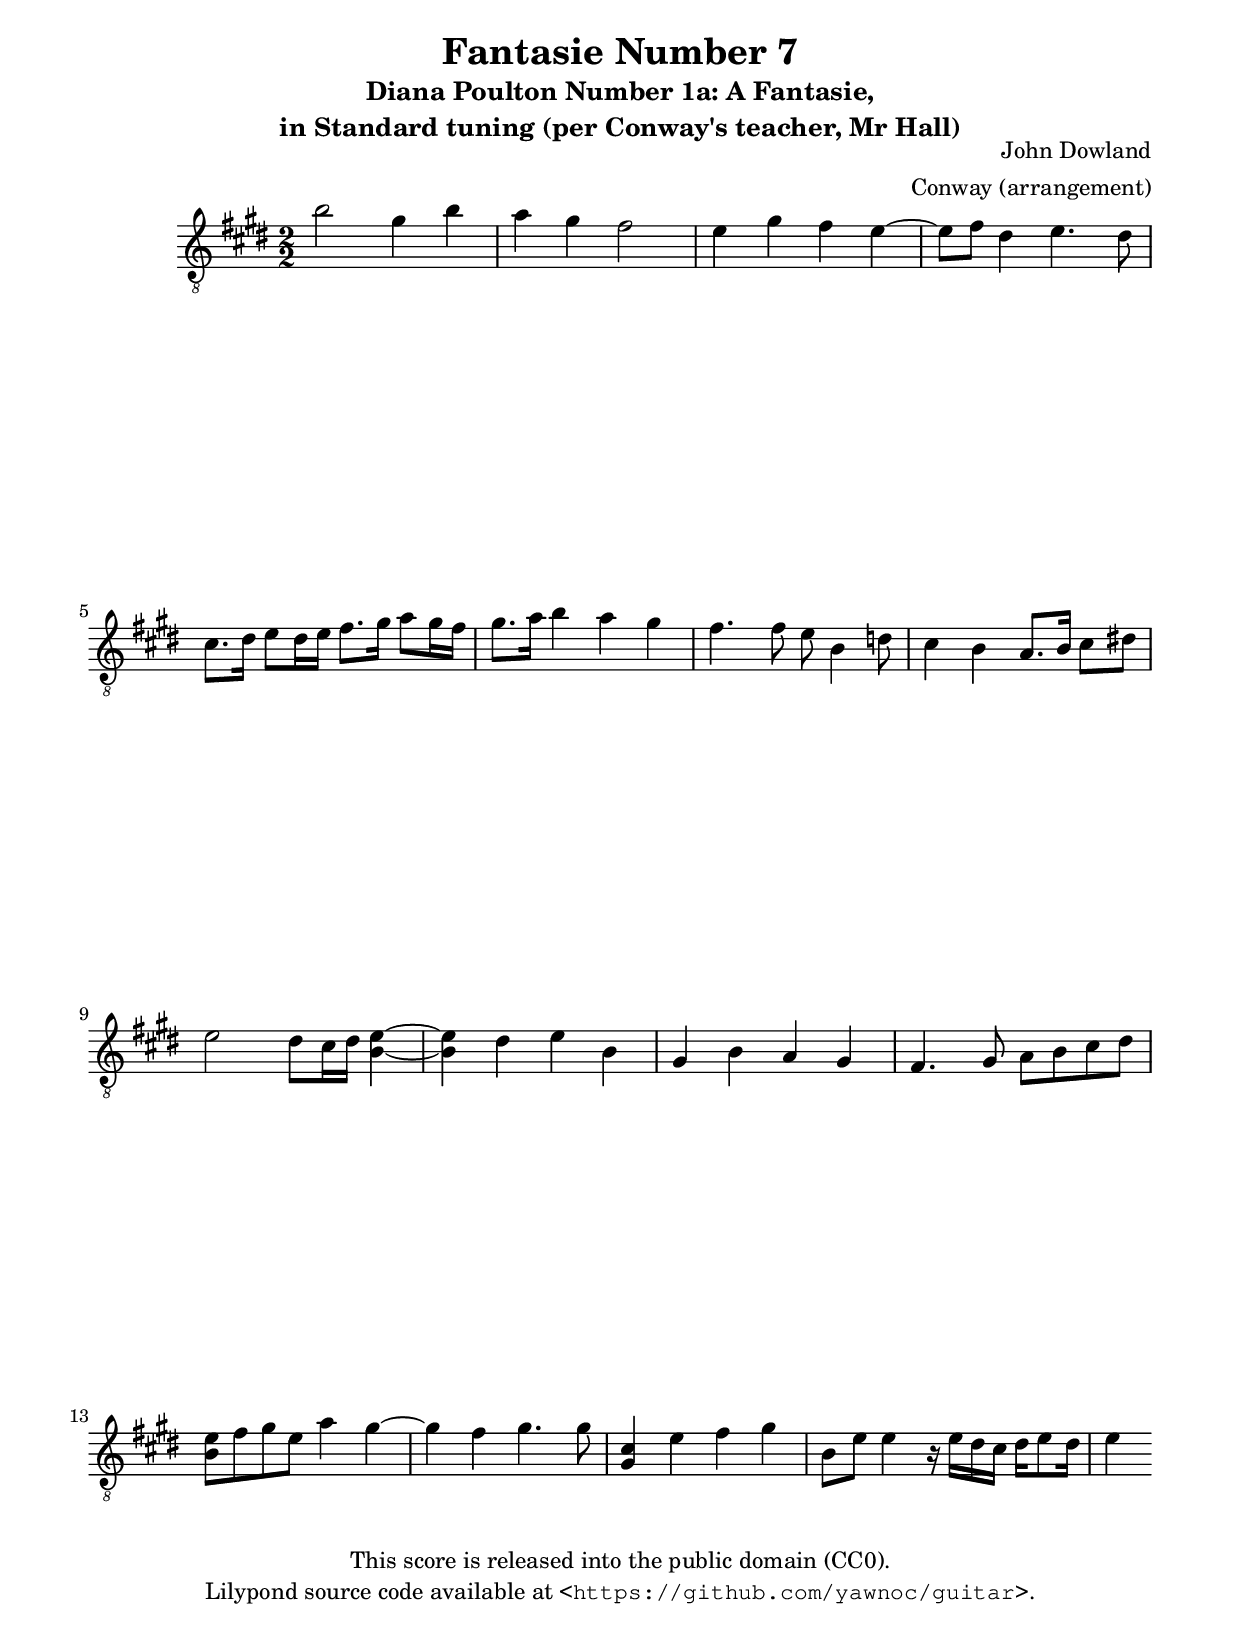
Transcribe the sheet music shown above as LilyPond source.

\version "2.18.2"


%%%%%%%%%%%%%%%%%%%%%%%%%%%%%%%%%%%%%%%%%%%%%%%%%%%%%%%%%%%%%%%%
% General
%%%%%%%%%%%%%%%%%%%%%%%%%%%%%%%%%%%%%%%%%%%%%%%%%%%%%%%%%%%%%%%%

\paper {
  top-margin = 1.5\cm
  left-margin = 1.5\cm
  right-margin = 1.5\cm
  bottom-margin = 1.5\cm
  ragged-last-bottom = ##f
  footnote-separator-markup = \markup { \vspace #1.5 }
}

globalSettings = {
  \accidentalStyle modern
  \compressFullBarRests
  \mergeDifferentlyHeadedOn
  \mergeDifferentlyDottedOn
  \numericTimeSignature
  \pointAndClickOff
  \override TextScript.extra-offset = #'(0 . 0.7)
  \override Score.FootnoteItem.annotation-line = ##f
}

origin-url = "https://github.com/yawnoc/guitar"

\header {
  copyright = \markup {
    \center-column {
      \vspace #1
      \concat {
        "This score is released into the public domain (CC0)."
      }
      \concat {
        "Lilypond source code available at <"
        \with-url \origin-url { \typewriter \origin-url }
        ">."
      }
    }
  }
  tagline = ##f
}

triplet = #(define-music-function
  (parser location music) (ly:music?)
  #{
    \tuplet 3/2 { $music }
  #}
)

tripletDuple = #(define-music-function
  (parser location music) (ly:music?)
  #{
    \tuplet 6/4 { $music }
  #}
)

overrideBeamedStemLengths = #(define-scheme-function
  (parser location lengths) (list?)
  #{
    \override Stem.details.beamed-lengths = $lengths
  #}
)
revertBeamedStemLengths = { \revert Stem.details.beamed-lengths }

overrideBeamVerticalPositions = #(define-scheme-function
  (parser location positions) (pair?)
  #{
    \override Beam.positions = $positions
  #}
)

%%%%%%%%%%%%%%%%%%%%%%%%%%%%%%%%%%%%%%%%%%%%%%%%%%%%%%%%%%%%%%%%
% Semantic bar lines
%%%%%%%%%%%%%%%%%%%%%%%%%%%%%%%%%%%%%%%%%%%%%%%%%%%%%%%%%%%%%%%%

barLineGoto = { \bar "||" }
barLineKeyChange = { \bar "||" }
barLineEnd = { \bar "|." }

%%%%%%%%%%%%%%%%%%%%%%%%%%%%%%%%%%%%%%%%%%%%%%%%%%%%%%%%%%%%%%%%
% Guitar notation
%%%%%%%%%%%%%%%%%%%%%%%%%%%%%%%%%%%%%%%%%%%%%%%%%%%%%%%%%%%%%%%%

stringNumbersAbove = { \set stringNumberOrientations = #'(up) }
stringNumbersBelow = { \set stringNumberOrientations = #'(down) }

fingeringAbove = { \set fingeringOrientations = #'(up) }
fingeringBelow = { \set fingeringOrientations = #'(down) }
fingeringAleft = { \set fingeringOrientations = #'(left) }
fingeringAright = { \set fingeringOrientations = #'(right) }

startGraceMusic = {
  <>(
  \override Fingering.font-size = -6
}
stopGraceMusic = {
  \revert Fingering.font-size
  <>)
}

overrideHorizontalShift = #(define-scheme-function
  (parser location distance) (number?)
  #{
    \override NoteColumn.force-hshift = $distance
  #}
)
revertHorizontalShift = { \revert NoteColumn.force-hshift }

barreSpan = #(define-music-function
  (parser location label offsetPair music)
  (string? (pair? (cons 0 0)) ly:music?)
  (let
    (
      (elements (extract-named-music music '(NoteEvent EventChord)))
    )
    (if
      (pair? elements)
      (let
        (
          (first-element (first elements))
          (last-element (last elements))
        )
        (set!
          (ly:music-property first-element 'articulations)
          (cons
            (make-music 'TextSpanEvent 'span-direction -1)
            (ly:music-property first-element 'articulations)
          )
        )
        (set!
          (ly:music-property last-element 'articulations)
          (cons
            (make-music 'TextSpanEvent 'span-direction 1)
            (ly:music-property last-element 'articulations)
          )
        )
      )
    )
  )
  #{
    \once \override TextSpanner.font-shape = #'upright
    \once \override TextSpanner.style = #'line
    \once \override TextSpanner.extra-offset = #offsetPair
    \once \override TextSpanner.bound-details = #`(
      (left
        (text . ,#{ \markup { \raise #-0.7 { #label \hspace #0.7 }} #})
        (Y . 0)
        (padding . -0.8)
        (attach-dir . -2)
      )
      (right
        (text . ,#{ \markup { \draw-line #'(0 . -1.3) } #}) ;; draw hook
        (Y . 0)
        (padding . -0.5)
        (attach-dir . 2)
      )
    )
    \once \override TextSpanner #'after-line-breaking = #(lambda (grob)
      (let*
        (
          (originalGrob (ly:grob-original grob))
          (splitGrobs (ly:spanner-broken-into originalGrob))
        )
        (if
          (and
            (>= (length splitGrobs) 2)
            (not (eq? (car (last-pair splitGrobs)) grob))
          )
          (begin
            (ly:grob-set-nested-property! grob
              '(bound-details right text)
              #{ \markup { \draw-line #'(0 . 0) } #} ;; suppress draw hook
            )
            (ly:grob-set-property! grob
              'extra-offset
              (cons
                (car offsetPair)
                (+ (cdr offsetPair) 0.7) ;; correction for suppressed hook
              )
            )
            (ly:grob-set-nested-property! grob
              '(bound-details right padding)
              #'-3 ;; increase spanner length
            )
          )
        )
      )
    )
    $music
  #}
)

barre = #(define-scheme-function
  (parser location label) (string?)
  #{
    \markup {
      \center-align {
        \hspace #0.7
        $label
      }
    }
  #}
)

nudgeNextBarre = #(define-scheme-function
  (parser location distance) (number?)
  #{
    \once \override TextScript.X-offset = $distance
  #}
)

position = #(define-scheme-function
  (parser location label) (string?)
  #{
    \markup {
      \center-align {
        \hspace #0.5
        $label
      }
    }
  #}
)

#(define-markup-command
  (markupString layout properties stringNumber) (markup?)
  (interpret-markup layout properties
    #{
      \markup \circle { \bold #stringNumber }
    #}
  )
)

#(define-markup-command
  (resonatesOn layout properties note stringNumber) (markup? markup?)
  (interpret-markup layout properties
    #{
      \markup { #note "resonates on" \markupString #stringNumber }
    #}
  )
)

%%%%%%%%%%%%%%%%%%%%%%%%%%%%%%%%%%%%%%%%%%%%%%%%%%%%%%%%%%%%%%%%
% Goto statements
%%%%%%%%%%%%%%%%%%%%%%%%%%%%%%%%%%%%%%%%%%%%%%%%%%%%%%%%%%%%%%%%

overrideGotoVisibility = {
  \once \override Score.RehearsalMark #'break-visibility = #'#(#t #t #f)
}

makeGotoMark = #(define-scheme-function
  (parser location label) (string?)
  #{
    \mark \markup { \small \italic $label }
  #}
)

simultaneousMarkSeparator = {
  \cadenzaOn
    s1073741824 % stupid, but works
  \cadenzaOff
}

coda = {
  \overrideGotoVisibility
  \mark \markup { \musicglyph #"scripts.coda" }
}

fine = {
  \overrideGotoVisibility
  \makeGotoMark Fine
}

dcAlCoda = {
  \overrideGotoVisibility
  \makeGotoMark "D.C. al Coda"
}

dcAlFine = {
  \overrideGotoVisibility
  \makeGotoMark "D.C. al Fine"
}

toCoda = {
  \overrideGotoVisibility
  \makeGotoMark "to Coda"
}



\header {
  title = "Fantasie Number 7"
  subtitle = \markup {
    \center-column {
      "Diana Poulton Number 1a: A Fantasie,"
      "in Standard tuning (per Conway's teacher, Mr Hall)"
    }
  }
  composer = "John Dowland"
  arranger = "Conway (arrangement)"
}


initialSignatures = {
  \clef "treble_8"
  \key e \major
  \time 2/2
  \set Timing.beamExceptions = #'()
  \set Timing.baseMoment = #(ly:make-moment 1/4)
  \set Timing.beatStructure = #'(1 1 1 1)
  \set Timing.beamExceptions = #'(
    (
      end
        .
      (
        ((1 . 8) . (4 4)) ;; quavers by fours
        ((1 . 12) . (3 3 3 3)) ;; anything shorter by beat
      )
    )
  )
}


highVoiceMusic = {
  
  % Main theme high
  \barNumberCheck #1
  \relative c'' {
    b2 gis4 b |
    a gis fis2 |
    e4 gis fis e~ |
    e8 fis dis4 e4. dis8 |
    cis8. dis16 e8 dis16 e fis8. gis16 a8 gis16 fis |
    gis8. a16 b4 a gis |
    fis4. fis8 e8 b4 d8 |
    cis4 b a8. b16 cis8 dis |
    e2 dis8 cis16 dis <e~ b~>4 |
    <e b> dis e
  }
  
  % Main theme low
  \barNumberCheck #10
  \relative c' {
    b4 |
    gis b a gis |
    fis4. gis8 a b cis dis |
    <e b> fis gis e a4 gis~ |
    gis fis gis4. gis8 |
    <cis, gis>4 e fis gis |
    b,8 e e4 r16 e dis cis dis16 e8 dis16 |
    e4
  }
  
}


allMusic = {
  \new Staff \with {
    midiInstrument = #"acoustic guitar (nylon)"
  }
  \globalSettings
  \initialSignatures
  <<
    << \highVoiceMusic >>
  >>
}


\score {
  \allMusic
}

\score {
  \allMusic
  \midi { }
}
